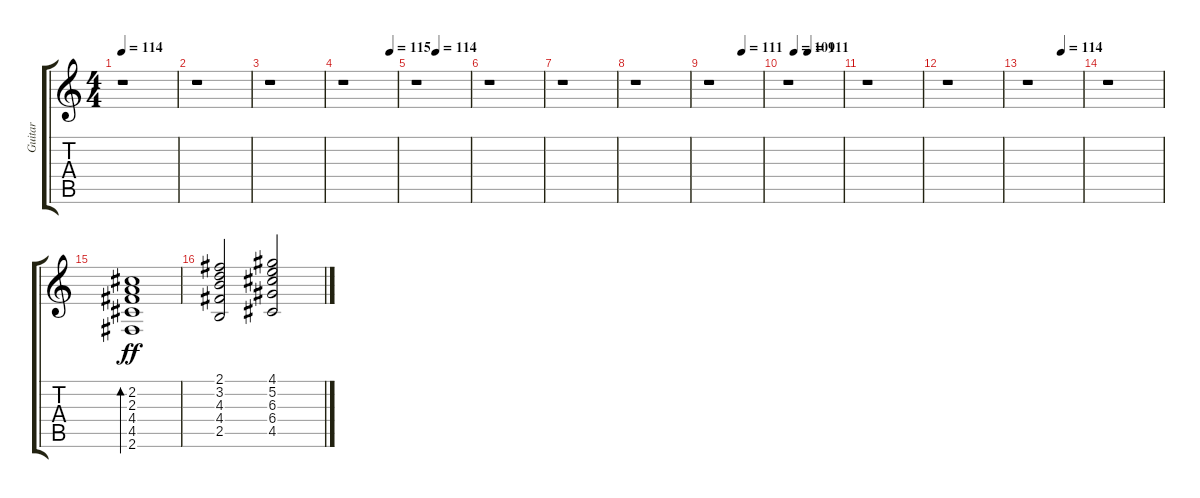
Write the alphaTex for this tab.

\track ("Guitar" "Guitar") {instrument acousticguitarsteel}
\staff {score tabs}
\tuning (E4 B3 G3 D3 A2 E2) {hide}
\ts (4 4)
\tempo 114
\clef g2
\ks c
r.1{dy ff} |
r.1 |
r.1 |
\tempo (115 0.875)
r.1 |
\tempo (114 0.375)
r.1 |
r.1 |
r.1 |
r.1 |
\tempo (111 0.625)
r.1 |
\tempo (109 0.125)
\tempo (111 0.375)
r.1 |
r.1 |
r.1 |
\tempo (114 0.625)
r.1 |
r.1 |
(2.2 2.3 4.4 4.5 2.6).1{bd 60 balance 4} |
(2.1 3.2 4.3 4.4 2.5).2 (4.1 5.2 6.3 6.4 4.5).2
